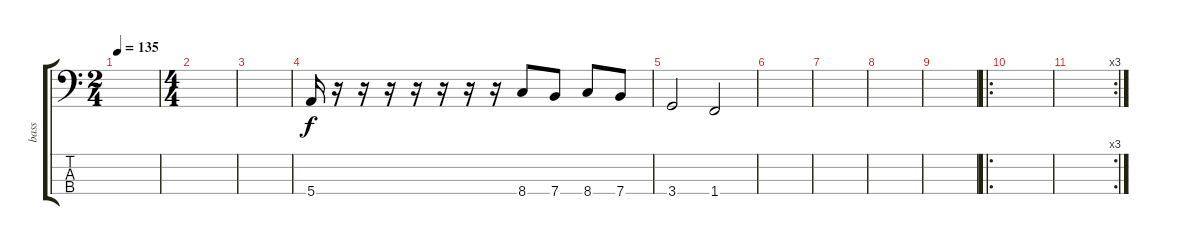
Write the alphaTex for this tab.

\track ("bass" "bass") {instrument electricbasspick}
\staff {score tabs}
\tuning (G2 D2 A1 E1) {hide}
\ts (2 4)
\tempo 135
\clef f4
\ks c
|
\ts (4 4)
|
|
5.4.16 r.16 r.16 r.16 r.16 r.16 r.16 r.16 8.4.8 7.4.8 8.4.8 7.4.8 |
3.4.2 1.4.2 |
|
|
|
|
\ro
|
\rc 3
